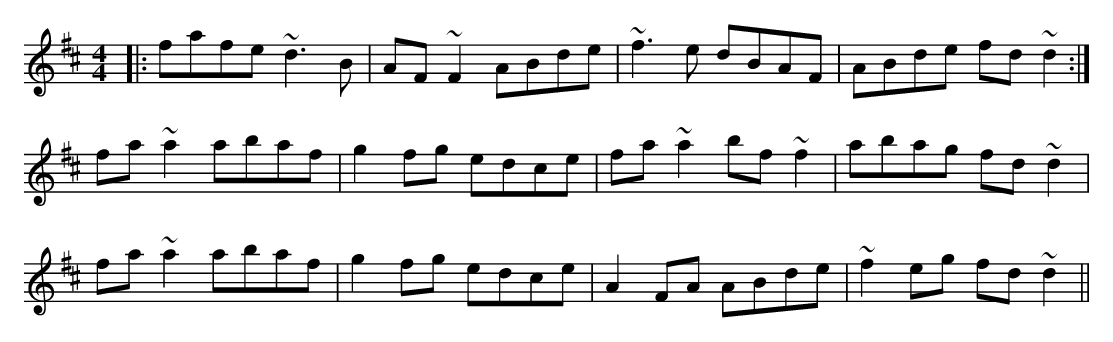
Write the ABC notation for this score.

X:1
M:4/4
K:D
|:fafe ~d3B|AF~F2 ABde|~f3e dBAF|ABde fd~d2:|
fa~a2 abaf|g2fg edce|fa~a2 bf~f2|abag fd~d2|
fa~a2 abaf|g2fg edce|A2FA ABde|~f2eg fd~d2||
